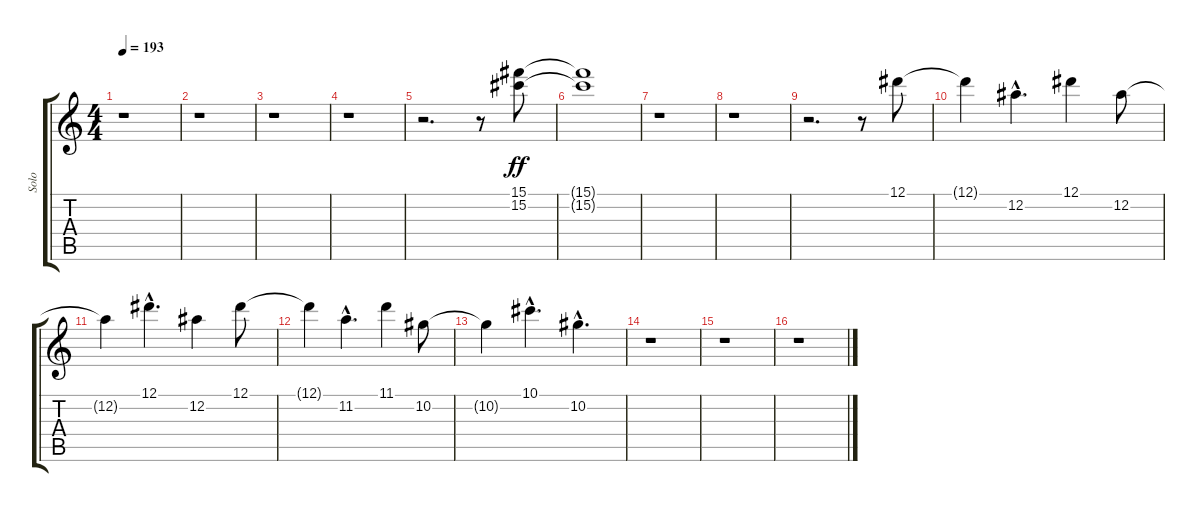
\track ("Solo" "Solo") {instrument distortionguitar}
\staff {score tabs}
\tuning (Eb4 Bb3 Gb3 Db3 Ab2 Eb2) {hide}
\ts (4 4)
\tempo 193
\clef g2
\ks c
r.1{dy ff} |
r.1 |
r.1 |
r.1 |
r.2{d} r.8 (15.1 15.2).8{volume 16} |
(15.1{t} 15.2{t}).1 |
r.1 |
r.1 |
r.2{d} r.8 12.1.8 |
12.1{t}.4 12.2{hac}.4{d} 12.1.4 12.2.8 |
12.2{t}.4 12.1{hac}.4{d} 12.2.4 12.1.8 |
12.1{t}.4 11.2{hac}.4{d} 11.1.4 10.2.8 |
10.2{t}.4 10.1{hac}.4{d} 10.2{hac}.4{d} |
r.1 |
r.1 |
r.1
